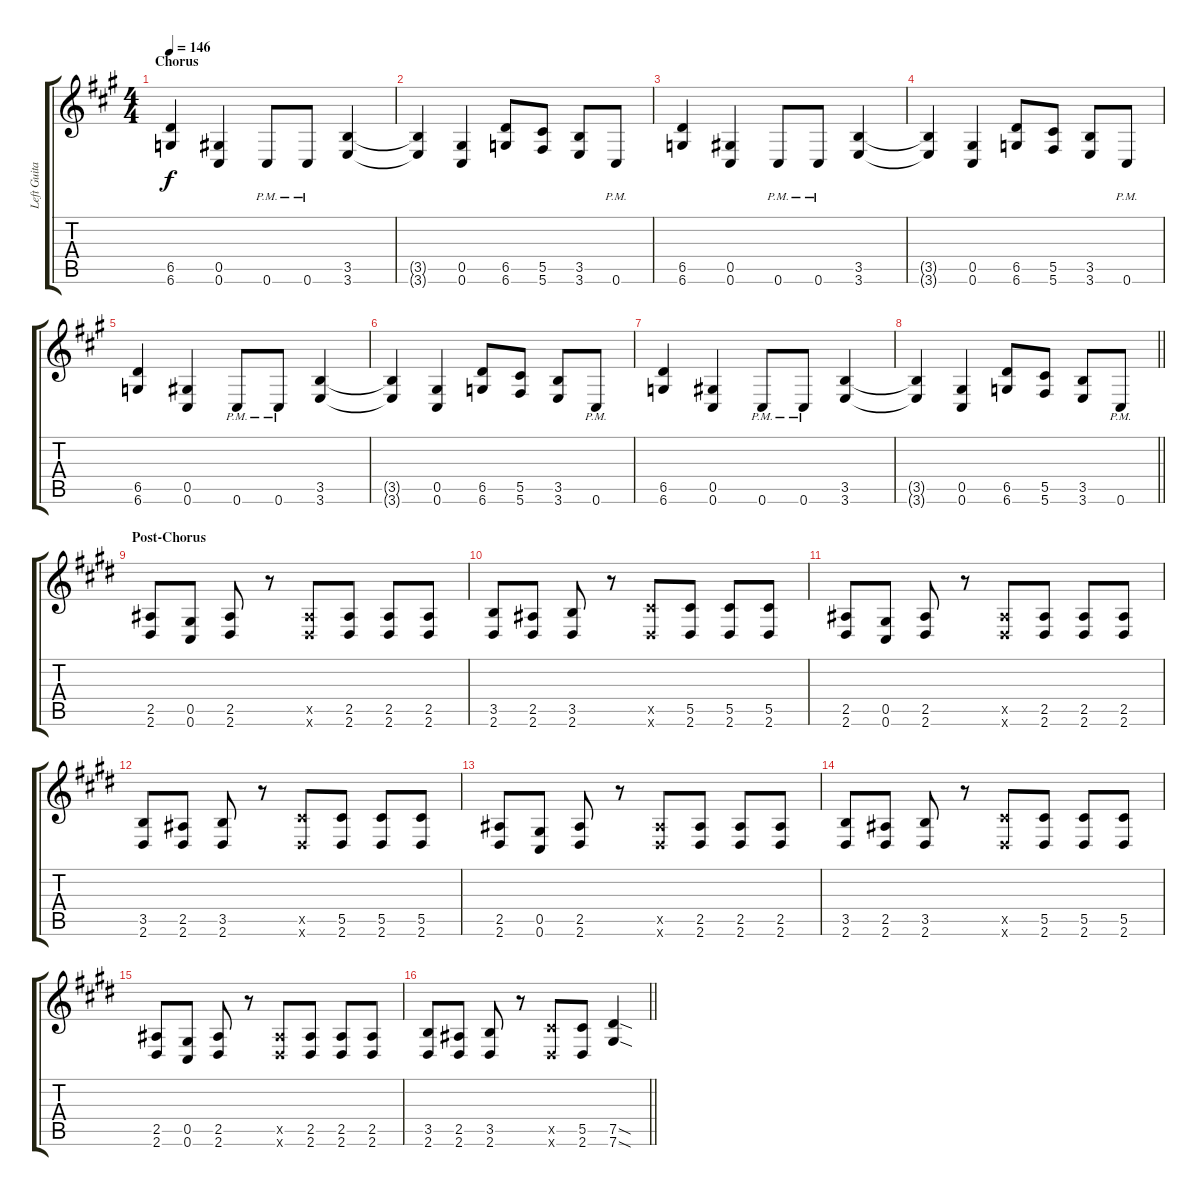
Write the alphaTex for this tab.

\track ("Left Guitar" "Left Guita") {instrument overdrivenguitar}
\staff {score tabs}
\tuning (Eb4 Bb3 Gb3 Db3 Ab2 Db2) {hide}
\ts (4 4)
\section ("" "Chorus")
\tempo 146
\clef g2
\ks a
(6.5 6.6).4{dy f} (0.5 0.6).4 0.6{pm}.8 0.6{pm}.8 (3.5 3.6).4 |
(3.5{t} 3.6{t}).4 (0.5 0.6).4 (6.5 6.6).8 (5.5 5.6).8 (3.5 3.6).8 0.6{pm}.8 |
(6.5 6.6).4 (0.5 0.6).4 0.6{pm}.8 0.6{pm}.8 (3.5 3.6).4 |
(3.5{t} 3.6{t}).4 (0.5 0.6).4 (6.5 6.6).8 (5.5 5.6).8 (3.5 3.6).8 0.6{pm}.8 |
(6.5 6.6).4 (0.5 0.6).4 0.6{pm}.8 0.6{pm}.8 (3.5 3.6).4 |
(3.5{t} 3.6{t}).4 (0.5 0.6).4 (6.5 6.6).8 (5.5 5.6).8 (3.5 3.6).8 0.6{pm}.8 |
(6.5 6.6).4 (0.5 0.6).4 0.6{pm}.8 0.6{pm}.8 (3.5 3.6).4 |
\barLineRight lightlight
(3.5{t} 3.6{t}).4 (0.5 0.6).4 (6.5 6.6).8 (5.5 5.6).8 (3.5 3.6).8 0.6{pm}.8 |
\section ("" "Post-Chorus")
\ks e
(2.5 2.6).8 (0.5 0.6).8 (2.5 2.6).8 r.8 (2.5{x} 2.6{x}).8 (2.5 2.6).8 (2.5 2.6).8 (2.5 2.6).8 |
(3.5 2.6).8 (2.5 2.6).8 (3.5 2.6).8 r.8 (5.5{x} 2.6{x}).8 (5.5 2.6).8 (5.5 2.6).8 (5.5 2.6).8 |
(2.5 2.6).8 (0.5 0.6).8 (2.5 2.6).8 r.8 (2.5{x} 2.6{x}).8 (2.5 2.6).8 (2.5 2.6).8 (2.5 2.6).8 |
(3.5 2.6).8 (2.5 2.6).8 (3.5 2.6).8 r.8 (5.5{x} 2.6{x}).8 (5.5 2.6).8 (5.5 2.6).8 (5.5 2.6).8 |
(2.5 2.6).8 (0.5 0.6).8 (2.5 2.6).8 r.8 (2.5{x} 2.6{x}).8 (2.5 2.6).8 (2.5 2.6).8 (2.5 2.6).8 |
(3.5 2.6).8 (2.5 2.6).8 (3.5 2.6).8 r.8 (5.5{x} 2.6{x}).8 (5.5 2.6).8 (5.5 2.6).8 (5.5 2.6).8 |
(2.5 2.6).8 (0.5 0.6).8 (2.5 2.6).8 r.8 (2.5{x} 2.6{x}).8 (2.5 2.6).8 (2.5 2.6).8 (2.5 2.6).8 |
\barLineRight lightlight
(3.5 2.6).8 (2.5 2.6).8 (3.5 2.6).8 r.8 (5.5{x} 2.6{x}).8 (5.5 2.6).8 (7.5{sod} 7.6{sod}).4
